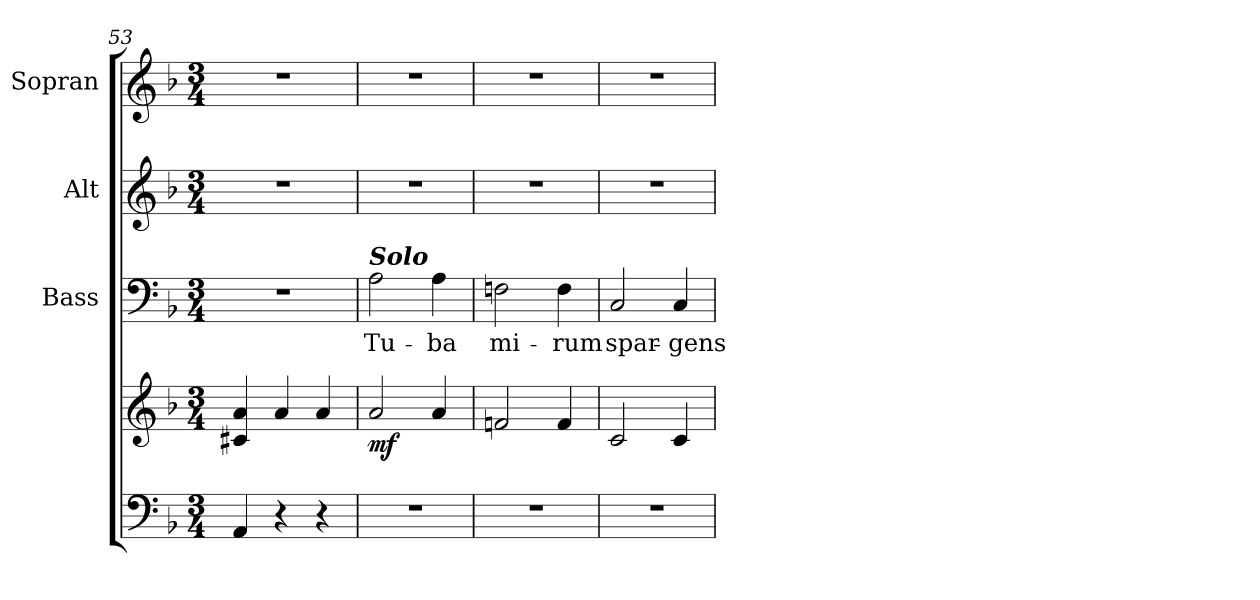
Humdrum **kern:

**kern	**kern	**dynam	**kern	**text	**kern	**kern
*part4	*part4	*part4	*part3	*part3	*part2	*part1
*staff5	*staff4	*staff4/5	*staff3	*staff3	*staff2	*staff1
*	*	*	*I"Bass	*	*I"Alt	*I"Sopran
*	*	*	*I'B.	*	*I'A.	*I'S.
!!LO:LB:g=z
*clefF4	*clefG2	*	*clefF4	*	*clefG2	*clefG2
*k[b-]	*k[b-]	*	*k[b-]	*	*k[b-]	*k[b-]
*F:	*F:	*	*F:	*	*F:	*F:
*M3/4	*M3/4	*	*M3/4	*	*M3/4	*M3/4
=53	=53	=53	=53	=53	=53	=53
4AA/	4c#X/ 4a/	.	2.r	.	2.r	2.r
4r	4a/	.	.	.	.	.
4r	4a/	.	.	.	.	.
=54	=54	=54	=54	=54	=54	=54
!	!	!	!LO:TX:a:Bi:t=Solo	!	!	!
!	!	!LO:DY:b	!	!LO:LY:b	!	!
2.r	2a/	mf	2A\	Tu-	2.r	2.r
!	!	!	!	!LO:LY:b	!	!
.	4a/	.	4A\	-ba	.	.
=55	=55	=55	=55	=55	=55	=55
!	!	!	!	!LO:LY:b	!	!
2.r	2fn/	.	2Fn\	mi-	2.r	2.r
!	!	!	!	!LO:LY:b	!	!
.	4f/	.	4F\	-rum	.	.
=56	=56	=56	=56	=56	=56	=56
!	!	!	!	!LO:LY:b	!	!
2.r	2c/	.	2C/	spar-	2.r	2.r
!	!	!	!	!LO:LY:b	!	!
.	4c/	.	4C/	-gens	.	.
=	=	=	=	=	=	=
*-	*-	*-	*-	*-	*-	*-
